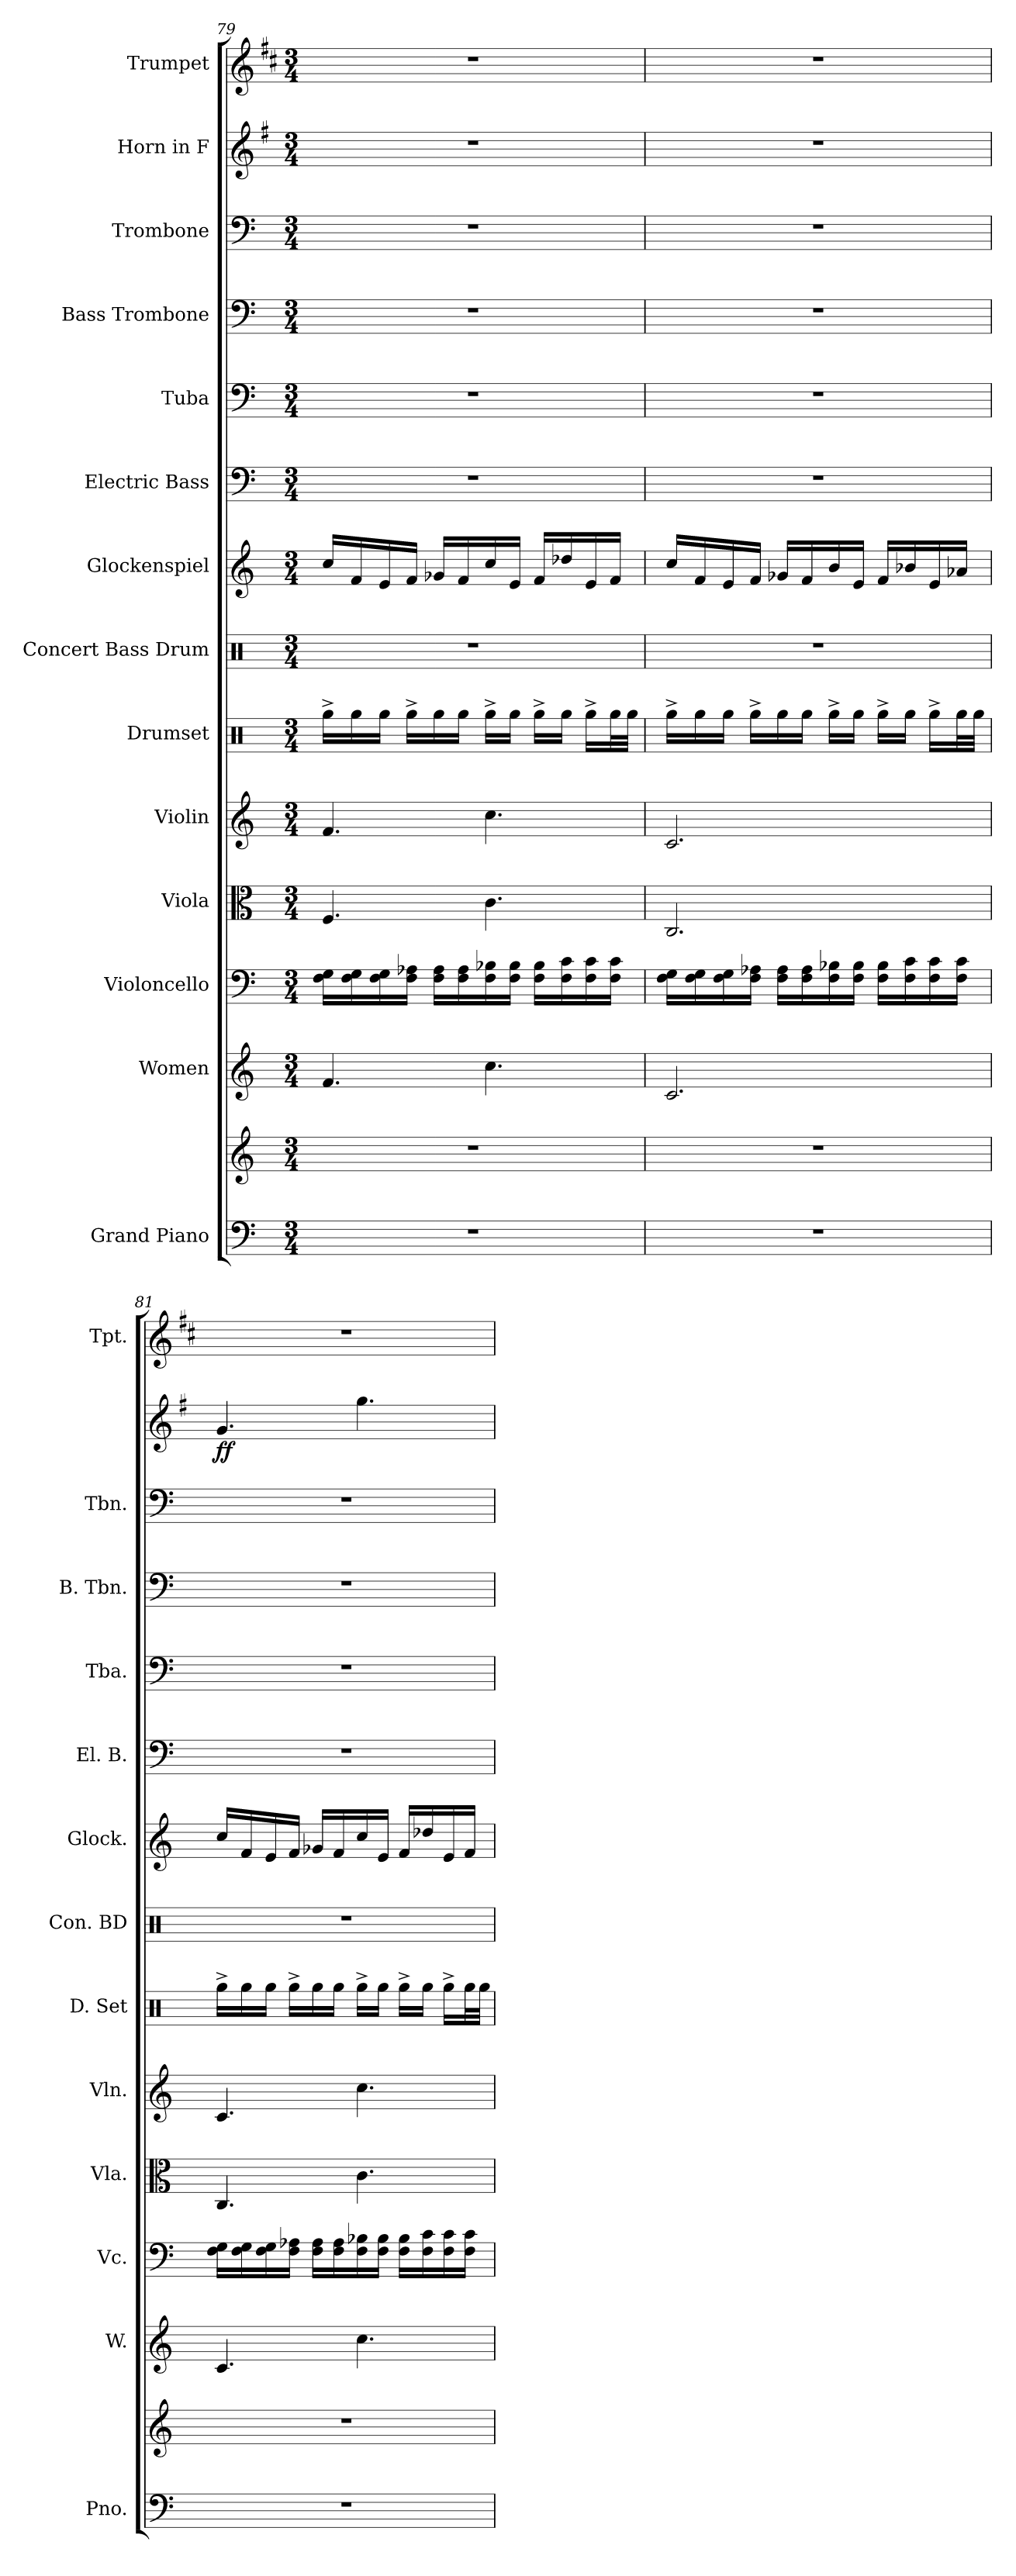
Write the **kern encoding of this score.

**kern	**kern	**kern	**kern	**kern	**kern	**kern	**kern	**kern	**kern	**kern	**kern	**kern	**kern	**dynam	**kern
*part14	*part14	*part13	*part12	*part11	*part10	*part9	*part8	*part7	*part6	*part5	*part4	*part3	*part2	*part2	*part1
*staff15	*staff14	*staff13	*staff12	*staff11	*staff10	*staff9	*staff8	*staff7	*staff6	*staff5	*staff4	*staff3	*staff2	*staff2	*staff1
*I"Grand Piano	*	*I"Women	*I"Violoncello	*I"Viola	*I"Violin	*I"Drumset	*I"Concert Bass Drum	*I"Glockenspiel	*I"Electric Bass	*I"Tuba	*I"Bass Trombone	*I"Trombone	*I"Horn in F	*	*I"Trumpet
*I'Pno.	*	*I'W.	*I'Vc.	*I'Vla.	*I'Vln.	*I'D. Set	*I'Con. BD	*I'Glock.	*I'El. B.	*I'Tba.	*I'B. Tbn.	*I'Tbn.	*	*	*I'Tpt.
*clefF4	*clefG2	*clefG2	*clefF4	*clefC3	*clefG2	*clefX	*clefX	*clefG2	*clefF4	*clefF4	*clefF4	*clefF4	*clefG2	*	*clefG2
*	*	*	*	*	*	*	*	*ITrd-14c-24	*ITrd7c12	*	*	*	*ITrd4c7	*	*ITrd1c2
*k[]	*k[]	*k[]	*k[]	*k[]	*k[]	*k[]	*k[]	*k[]	*k[]	*k[]	*k[]	*k[]	*k[]	*	*k[]
*M3/4	*M3/4	*M3/4	*M3/4	*M3/4	*M3/4	*M3/4	*M3/4	*M3/4	*M3/4	*M3/4	*M3/4	*M3/4	*M3/4	*	*M3/4
=79	=79	=79	=79	=79	=79	=79	=79	=79	=79	=79	=79	=79	=79	=79	=79
2.r	2.r	4.f/	16F\ 16G\LL	4.F/	4.f/	16Rgg^\LL	2.r	16cccc/LL	2.r	2.r	2.r	2.r	2.r	.	2.r
.	.	.	16F\ 16G\	.	.	16Rgg\	.	16fff/	.	.	.	.	.	.	.
.	.	.	16F\ 16G\	.	.	16Rgg\JJ	.	16eee/	.	.	.	.	.	.	.
.	.	.	16F\ 16A-X\JJ	.	.	16Rgg^\LL	.	16fff/JJ	.	.	.	.	.	.	.
.	.	.	16F\ 16A-\LL	.	.	16Rgg\	.	16ggg-X/LL	.	.	.	.	.	.	.
.	.	.	16F\ 16A-\	.	.	16Rgg\JJ	.	16fff/	.	.	.	.	.	.	.
.	.	4.cc\	16F\ 16B-X\	4.c\	4.cc\	16Rgg^\LL	.	16cccc/	.	.	.	.	.	.	.
.	.	.	16F\ 16B-\JJ	.	.	16Rgg\JJ	.	16eee/JJ	.	.	.	.	.	.	.
.	.	.	16F\ 16B-\LL	.	.	16Rgg^\LL	.	16fff/LL	.	.	.	.	.	.	.
.	.	.	16F\ 16c\	.	.	16Rgg\JJ	.	16dddd-X/	.	.	.	.	.	.	.
.	.	.	16F\ 16c\	.	.	16Rgg^\LL	.	16eee/	.	.	.	.	.	.	.
.	.	.	16F\ 16c\JJ	.	.	32Rgg\L	.	16fff/JJ	.	.	.	.	.	.	.
.	.	.	.	.	.	32Rgg\JJJ	.	.	.	.	.	.	.	.	.
!!LO:PB:g=z
=80	=80	=80	=80	=80	=80	=80	=80	=80	=80	=80	=80	=80	=80	=80	=80
2.r	2.r	2.c/	16F\ 16G\LL	2.C/	2.c/	16Rgg^\LL	2.r	16cccc/LL	2.r	2.r	2.r	2.r	2.r	.	2.r
.	.	.	16F\ 16G\	.	.	16Rgg\	.	16fff/	.	.	.	.	.	.	.
.	.	.	16F\ 16G\	.	.	16Rgg\JJ	.	16eee/	.	.	.	.	.	.	.
.	.	.	16F\ 16A-X\JJ	.	.	16Rgg^\LL	.	16fff/JJ	.	.	.	.	.	.	.
.	.	.	16F\ 16A-\LL	.	.	16Rgg\	.	16ggg-X/LL	.	.	.	.	.	.	.
.	.	.	16F\ 16A-\	.	.	16Rgg\JJ	.	16fff/	.	.	.	.	.	.	.
.	.	.	16F\ 16B-X\	.	.	16Rgg^\LL	.	16bbb/	.	.	.	.	.	.	.
.	.	.	16F\ 16B-\JJ	.	.	16Rgg\JJ	.	16eee/JJ	.	.	.	.	.	.	.
.	.	.	16F\ 16B-\LL	.	.	16Rgg^\LL	.	16fff/LL	.	.	.	.	.	.	.
.	.	.	16F\ 16c\	.	.	16Rgg\JJ	.	16bbb-X/	.	.	.	.	.	.	.
.	.	.	16F\ 16c\	.	.	16Rgg^\LL	.	16eee/	.	.	.	.	.	.	.
.	.	.	16F\ 16c\JJ	.	.	32Rgg\L	.	16aaa-X/JJ	.	.	.	.	.	.	.
.	.	.	.	.	.	32Rgg\JJJ	.	.	.	.	.	.	.	.	.
=81	=81	=81	=81	=81	=81	=81	=81	=81	=81	=81	=81	=81	=81	=81	=81
!	!	!	!	!	!	!	!	!	!	!	!	!	!	!LO:DY:b	!
2.r	2.r	4.c/	16F\ 16G\LL	4.C/	4.c/	16Rgg^\LL	2.r	16cccc/LL	2.r	2.r	2.r	2.r	4.c/	ff	2.r
.	.	.	16F\ 16G\	.	.	16Rgg\	.	16fff/	.	.	.	.	.	.	.
.	.	.	16F\ 16G\	.	.	16Rgg\JJ	.	16eee/	.	.	.	.	.	.	.
.	.	.	16F\ 16A-X\JJ	.	.	16Rgg^\LL	.	16fff/JJ	.	.	.	.	.	.	.
.	.	.	16F\ 16A-\LL	.	.	16Rgg\	.	16ggg-X/LL	.	.	.	.	.	.	.
.	.	.	16F\ 16A-\	.	.	16Rgg\JJ	.	16fff/	.	.	.	.	.	.	.
.	.	4.cc\	16F\ 16B-X\	4.c\	4.cc\	16Rgg^\LL	.	16cccc/	.	.	.	.	4.cc\	.	.
.	.	.	16F\ 16B-\JJ	.	.	16Rgg\JJ	.	16eee/JJ	.	.	.	.	.	.	.
.	.	.	16F\ 16B-\LL	.	.	16Rgg^\LL	.	16fff/LL	.	.	.	.	.	.	.
.	.	.	16F\ 16c\	.	.	16Rgg\JJ	.	16dddd-X/	.	.	.	.	.	.	.
.	.	.	16F\ 16c\	.	.	16Rgg^\LL	.	16eee/	.	.	.	.	.	.	.
.	.	.	16F\ 16c\JJ	.	.	32Rgg\L	.	16fff/JJ	.	.	.	.	.	.	.
.	.	.	.	.	.	32Rgg\JJJ	.	.	.	.	.	.	.	.	.
=	=	=	=	=	=	=	=	=	=	=	=	=	=	=	=
*-	*-	*-	*-	*-	*-	*-	*-	*-	*-	*-	*-	*-	*-	*-	*-
